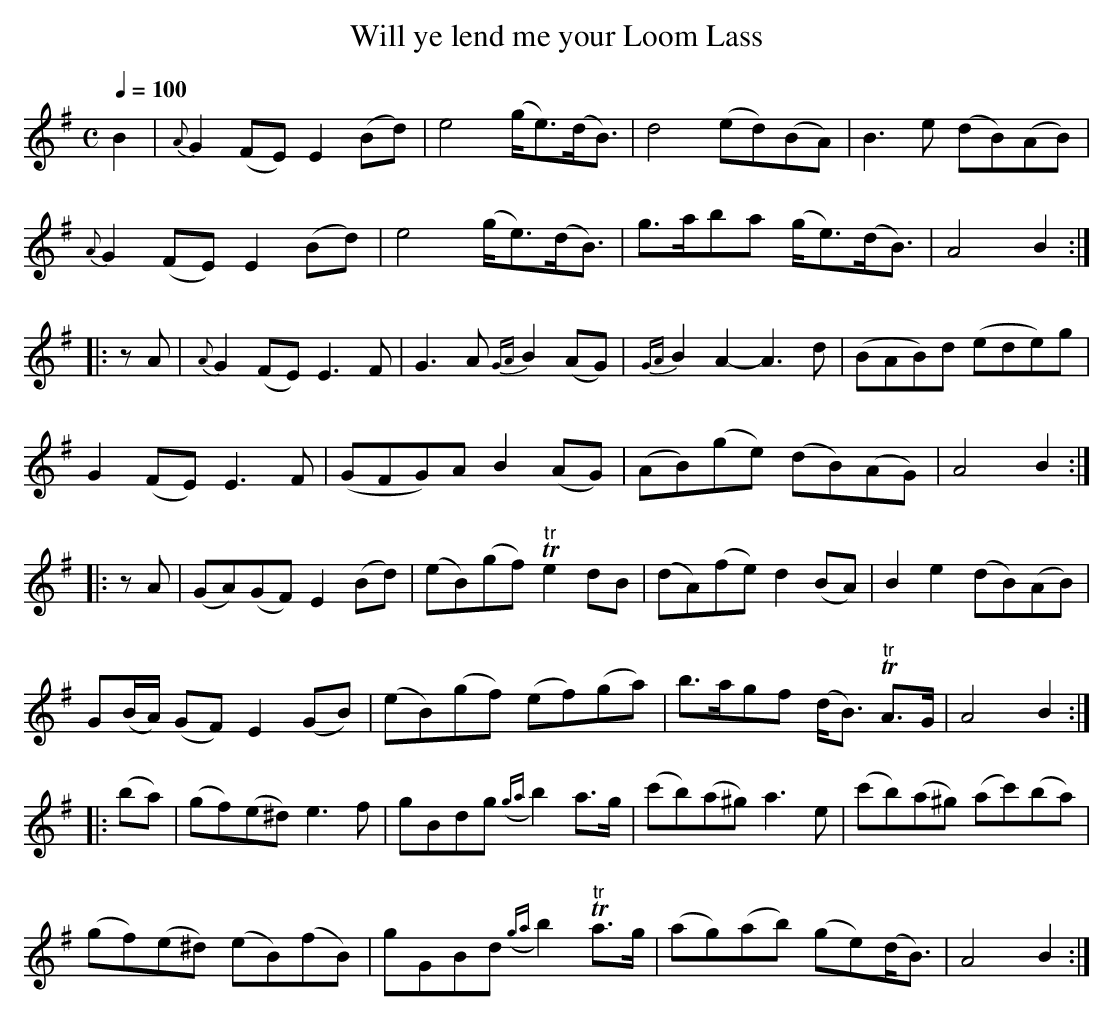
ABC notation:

X:1
T:Will ye lend me your Loom Lass
M:C
L:1/8
Q:1/4=100
K:G
B2|{A}G2 (FE) E2 (Bd)|e4 (g<e)(d<B)|d4 (ed)(BA)|B3 e (dB)(AB)|!
{A}G2 (FE) E2 (Bd)|e4 (g<e)(d<B)|g>aba (g<e)(d<B)|A4 B2:|!
|:zA|{A}G2 (FE) E3 F |G3 A {GA}B2 (AG)|{GA}B2 A2-A3 d|(BAB)d (ede)g|!
G2 (FE) E3 F |(GFG)A B2 (AG)|(AB)(ge) (dB)(AG)|A4 B2:|!
|:zA|(GA)(GF) E2 (Bd)|(eB)(gf) "tr"Te2 dB|(dA)(fe) d2 (BA)|B2 e2 (dB)(AB)|!
G(B/A/) (GF) E2 (GB)|(eB)(gf) (ef)(ga)|b>agf  (d<B) "tr"TA>G|A4 B2:|!
|:(ba)|(gf)(e^d) e3 f|gBdg ({ga}b2) a>g|(c'b)(a^g) a3 e|(c'b)(a^g) (ac')(ba)|!
(gf)(e^d) (eB)(fB)|gGBd ({ga}b2) "tr"Ta>g|(ag)(ab) (ge)(d<B)|A4 B2:|
